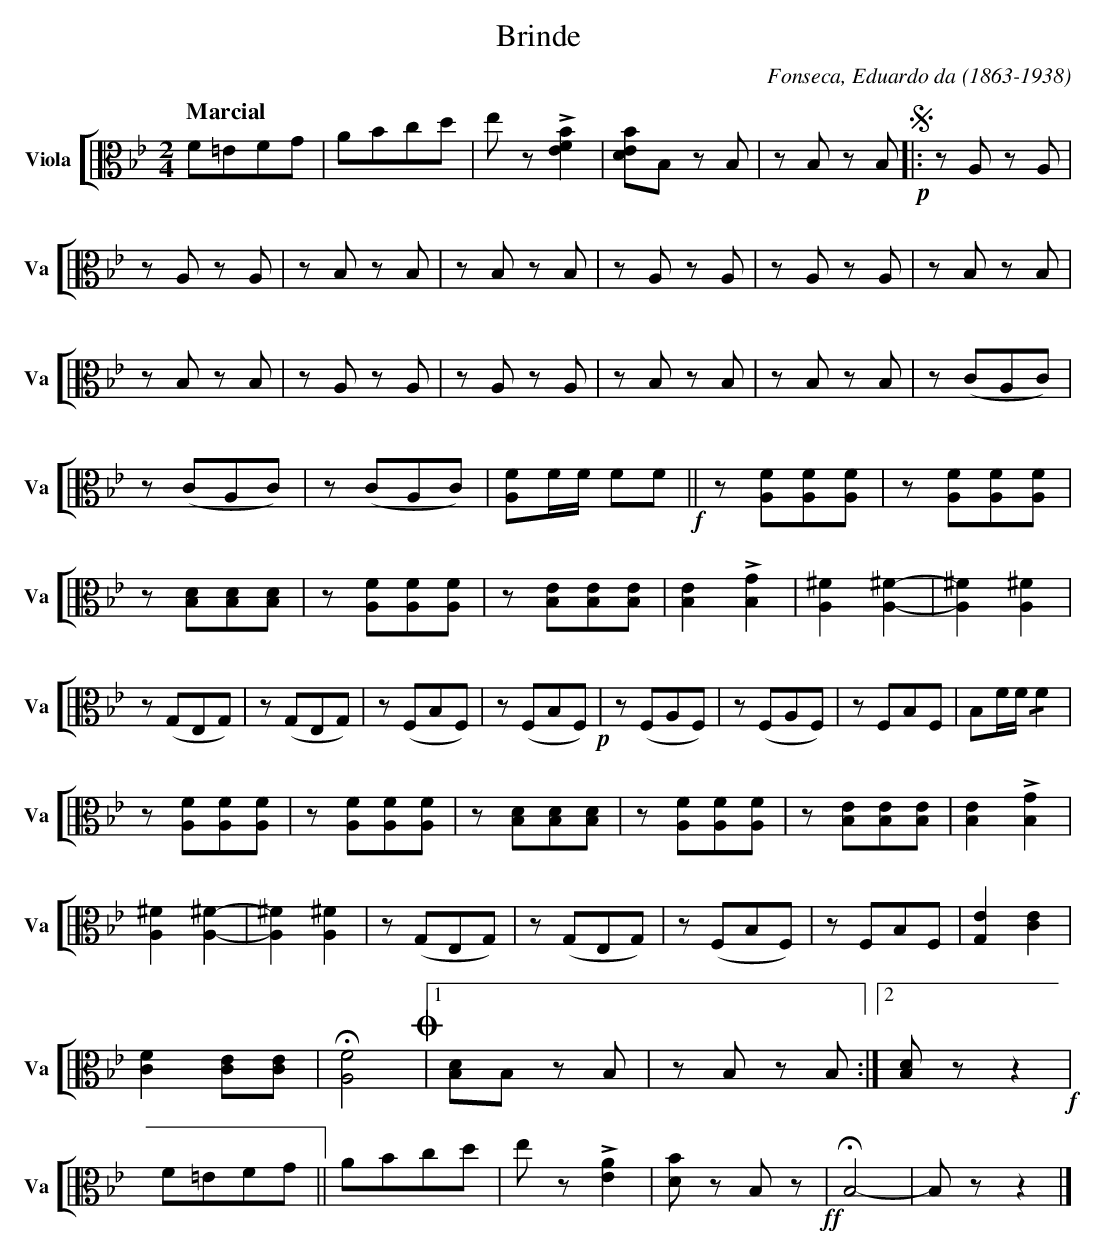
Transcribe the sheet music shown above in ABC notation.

X:1
T:Brinde
C:Fonseca, Eduardo da (1863-1938)
M:2/4
L:1/4
K:Bb
V: 4 clef=alto name="Viola" sname="Va"
%%staves [ 4 ]
[Q:"Marcial"] F/=E/F/G/|A/B/c/d/|e/ z/!>![BFE] | [BED]/B,/ z/B,/ | z/B,/ z/B,/!p!!segno! |: \
   z/A,/ z/A,/|z/A,/ z/A,/|z/B,/ z/B,/|z/B,/ z/B,/|z/A,/ z/A,/|z/A,/ z/A,/|z/B,/ z/B,/|\
   z/B,/ z/B,/ | z/A,/ z/A,/|z/A,/ z/A,/|z/B,/ z/B,/|z/B,/ z/B,/|z/(C/A,/C/)|z/(C/A,/C/)|\
   z/(C/A,/C/)| [FA,]/F//F// F/F/!f!|| \
   z/[FA,]/[FA,]/[FA,]/|z/[FA,]/[FA,]/[FA,]/|z/[DB,]/[DB,]/[DB,]/| \
   z/[FA,]/[FA,]/[FA,]/|z/[EB,]/[EB,]/[EB,]/|[EB,]!>![GB,]|[^FA,][^FA,]-|[^FA,][^FA,]|z/(G,/E,/G,/)| \
   z/(G,/E,/G,/)|z/(F,/B,/F,/)|z/(F,/B,/F,/)!p!|z/(F,/A,/F,/)|z/(F,/A,/F,/)|z/F,/B,/F,/|B,/F//F// !/!F |
   z/[FA,]/[FA,]/[FA,]/|z/[FA,]/[FA,]/[FA,]/|z/[DB,]/[DB,]/[DB,]/| \
   z/[FA,]/[FA,]/[FA,]/|z/[EB,]/[EB,]/[EB,]/|[EB,]!>![GB,]|[^FA,][^FA,]-|[^FA,][^FA,]|z/(G,/E,/G,/)| \
   z/(G,/E,/G,/)|z/(F,/B,/F,/)| \
   z/F,/B,/F,/|[EG,][EC]|[FC][EC]/[EC]/|!fermata![F2A,2]!coda! \
   |1 [DB,]/B,/ z/B,/|z/B,/ z/B,/ :|2 [DB,]/z/z!f!|F/=E/F/G/|| \
   A/B/c/d/|e/ z/!>![AE]|[BD]/ z/B,/ z/!ff!|!fermata!B,2-|B,/ z/z |] \
